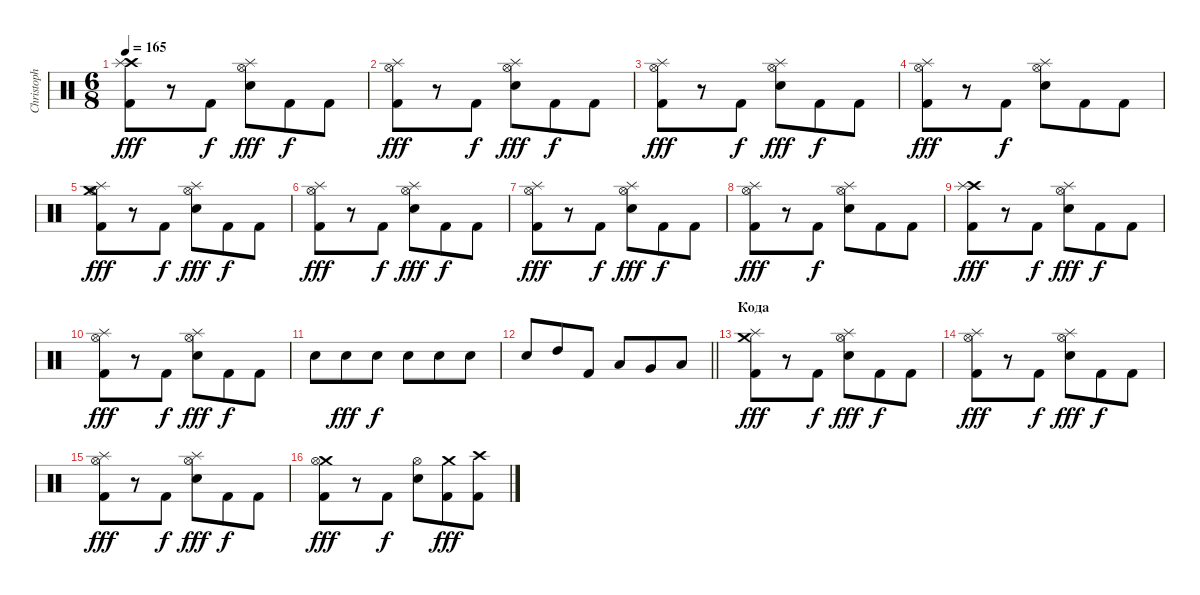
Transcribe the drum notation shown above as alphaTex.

\track ("Christoph Schneider" "Christoph ") {instrument percussion}
\staff {score}
\articulation defaults
\ts (6 8)
\tempo 165
\clef neutral
\ks c
("Crash high (hit)" "Kick (hit) 2" "Splash (hit)").8{dy fff} r.8 "Kick (hit) 2".8{dy f} ("Splash (hit)" "Electric Snare (hit)" "Hi-Hat (open)").8{dy fff} "Kick (hit) 2".8{dy f} "Kick (hit) 2".8 |
("Hi-Hat (open)" "Kick (hit) 2" "Splash (hit)").8{dy fff} r.8 "Kick (hit) 2".8{dy f} ("Splash (hit)" "Electric Snare (hit)" "Hi-Hat (open)").8{dy fff} "Kick (hit) 2".8{dy f} "Kick (hit) 2".8 |
("Hi-Hat (open)" "Kick (hit) 2" "Splash (hit)").8{dy fff} r.8 "Kick (hit) 2".8{dy f} ("Splash (hit)" "Electric Snare (hit)" "Hi-Hat (open)").8{dy fff} "Kick (hit) 2".8{dy f} "Kick (hit) 2".8 |
("Hi-Hat (open)" "Kick (hit) 2" "Splash (hit)").8{dy fff} r.8 "Kick (hit) 2".8{dy f} ("Hi-Hat (open)" "Electric Snare (hit)" "Splash (hit)").8 "Kick (hit) 2".8 "Kick (hit) 2".8 |
("Crash medium (hit)" "Kick (hit) 2" "Splash (hit)" "Hi-Hat (open)").8{dy fff} r.8 "Kick (hit) 2".8{dy f} ("Splash (hit)" "Electric Snare (hit)" "Hi-Hat (open)").8{dy fff} "Kick (hit) 2".8{dy f} "Kick (hit) 2".8 |
("Hi-Hat (open)" "Kick (hit) 2" "Splash (hit)").8{dy fff} r.8 "Kick (hit) 2".8{dy f} ("Splash (hit)" "Electric Snare (hit)" "Hi-Hat (open)").8{dy fff} "Kick (hit) 2".8{dy f} "Kick (hit) 2".8 |
("Hi-Hat (open)" "Kick (hit) 2" "Splash (hit)").8{dy fff} r.8 "Kick (hit) 2".8{dy f} ("Splash (hit)" "Electric Snare (hit)" "Hi-Hat (open)").8{dy fff} "Kick (hit) 2".8{dy f} "Kick (hit) 2".8 |
("Hi-Hat (open)" "Kick (hit) 2" "Splash (hit)").8{dy fff} r.8 "Kick (hit) 2".8{dy f} ("Splash (hit)" "Electric Snare (hit)" "Hi-Hat (open)").8 "Kick (hit) 2".8 "Kick (hit) 2".8 |
("Crash high (hit)" "Kick (hit) 2" "Splash (hit)").8{dy fff} r.8 "Kick (hit) 2".8{dy f} ("Splash (hit)" "Electric Snare (hit)" "Hi-Hat (open)").8{dy fff} "Kick (hit) 2".8{dy f} "Kick (hit) 2".8 |
("Hi-Hat (open)" "Kick (hit) 2" "Splash (hit)").8{dy fff} r.8 "Kick (hit) 2".8{dy f} ("Splash (hit)" "Electric Snare (hit)" "Hi-Hat (open)").8{dy fff} "Kick (hit) 2".8{dy f} "Kick (hit) 2".8 |
"Electric Snare (hit)".8 "Electric Snare (hit)".8{dy fff} "Electric Snare (hit)".8{dy f} "Electric Snare (hit)".8 "Electric Snare (hit)".8 "Electric Snare (hit)".8 |
\barLineRight lightlight "Electric Snare (hit)".8 "High Tom (hit)".8 "Kick (hit) 2".8 "Low Tom (hit)".8 "Very Low Tom (hit)".8 "Low Floor Tom (hit)".8
|
\section ("" "Кода")
("Crash medium (hit)" "Kick (hit) 2" "Splash (hit)").8{dy fff} r.8 "Kick (hit) 2".8{dy f} ("Splash (hit)" "Electric Snare (hit)" "Hi-Hat (open)").8{dy fff} "Kick (hit) 2".8{dy f} "Kick (hit) 2".8 |
("Hi-Hat (open)" "Kick (hit) 2" "Splash (hit)").8{dy fff} r.8 "Kick (hit) 2".8{dy f} ("Splash (hit)" "Electric Snare (hit)" "Hi-Hat (open)").8{dy fff} "Kick (hit) 2".8{dy f} "Kick (hit) 2".8 |
("Splash (hit)" "Kick (hit) 2" "Hi-Hat (open)").8{dy fff} r.8 "Kick (hit) 2".8{dy f} ("Hi-Hat (open)" "Electric Snare (hit)" "Splash (hit)").8{dy fff} "Kick (hit) 2".8{dy f} "Kick (hit) 2".8 |
("Crash medium (hit)" "Kick (hit) 2" "Hi-Hat (open)").8{dy fff} r.8 "Kick (hit) 2".8{dy f} ("Hi-Hat (open)" "Electric Snare (hit)").8 ("Crash medium (hit)" "Kick (hit) 2").8{dy fff} ("Crash high (hit)" "Kick (hit) 2").8
